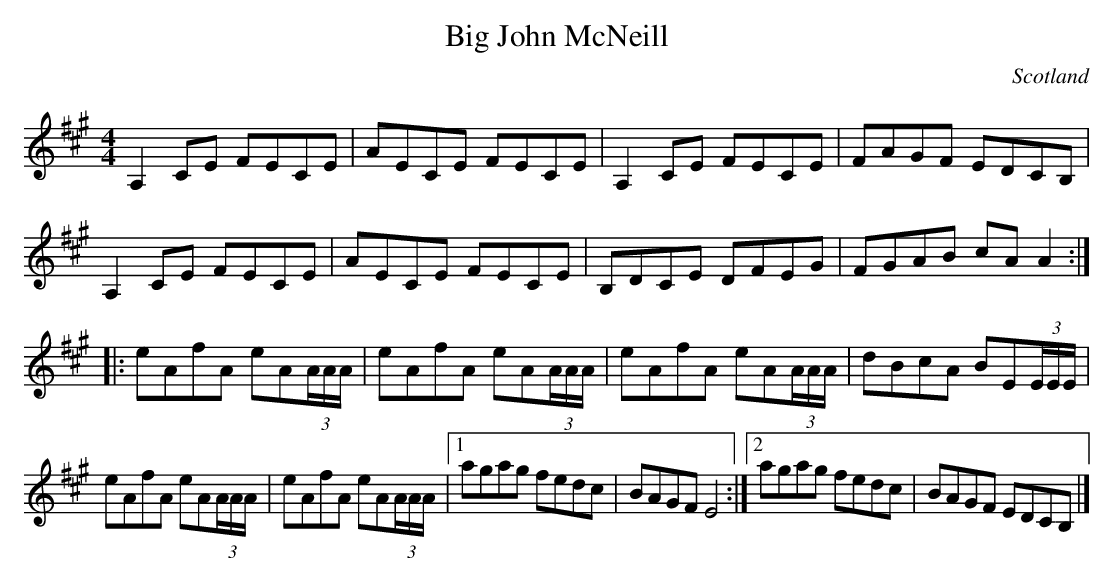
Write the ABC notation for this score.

X:1
T:Big John McNeill
O:Scotland
M:4/4
K:A
A,2CE FECE| AECE FECE| A,2CE FECE| FAGF EDCB,|
A,2CE FECE| AECE FECE| B,DCE DFEG| FGAB cAA2::
eAfA eA(3A/A/A/| eAfA eA(3A/A/A/| \
eAfA eA(3A/A/A/| dBcA BE(3E/E/E/|
eAfA eA(3A/A/A/| eAfA eA(3A/A/A/ \
|1 agag fedc | BAGF E4 \
:|2 agag fedc| BAGF EDCB, |]
